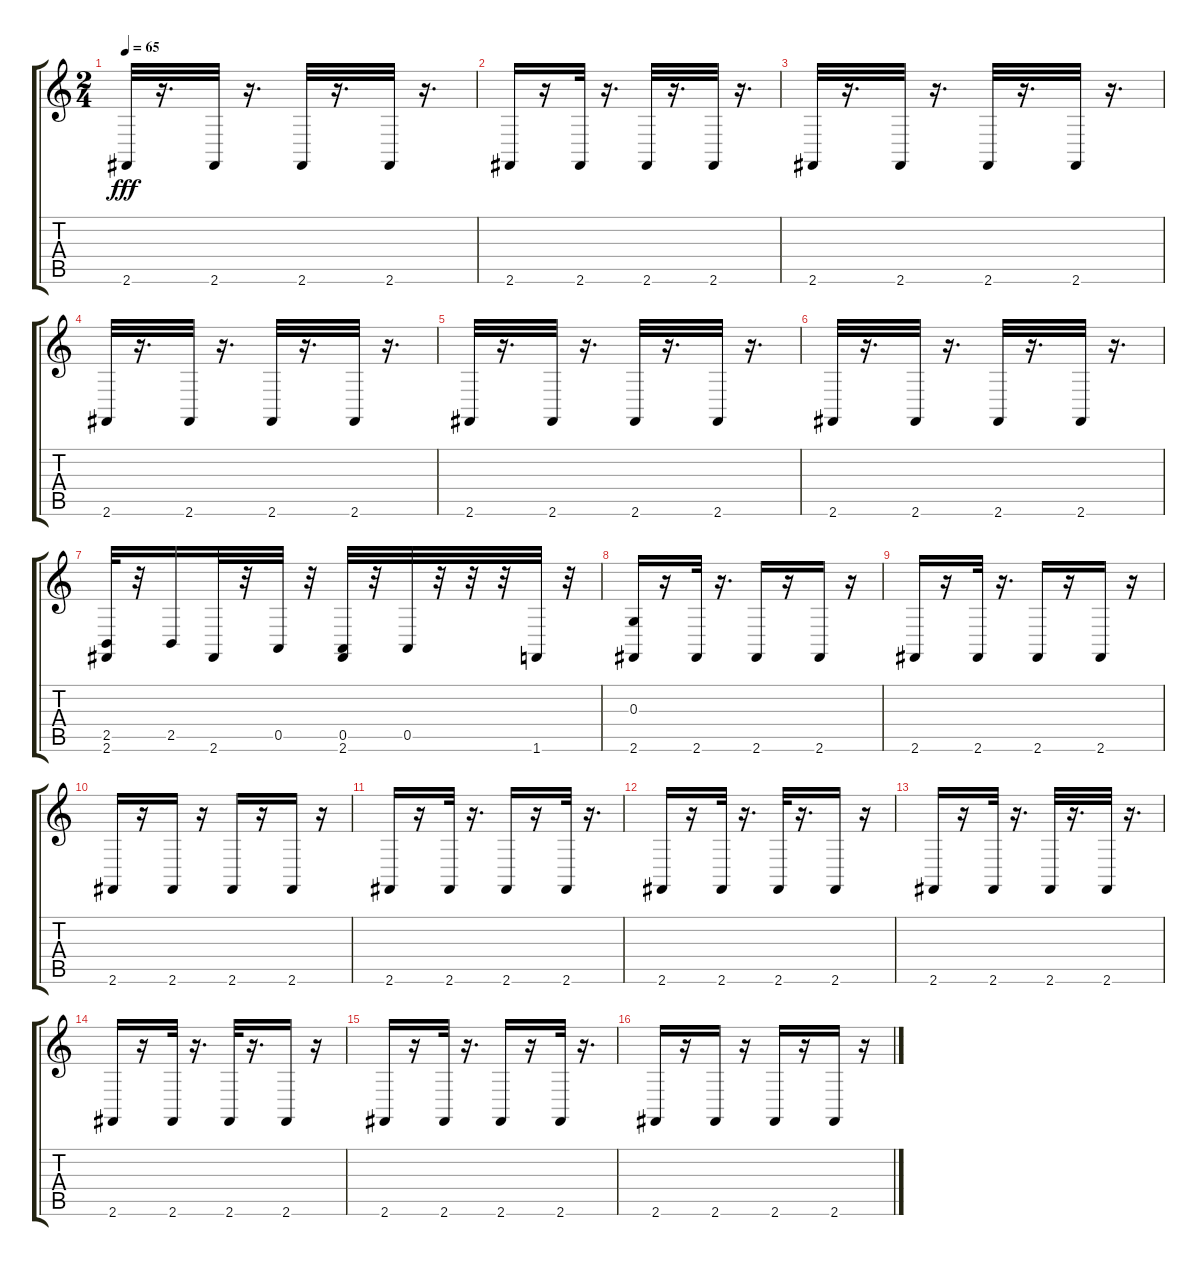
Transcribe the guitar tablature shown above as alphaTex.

\track "" {instrument drawbarorgan}
\staff {score tabs}
\tuning (E4 B3 G3 D3 A2 E2) {hide}
\ts (2 4)
\tempo 65
\clef g2
\ks c
2.6.32{dy fff} r.16{d} 2.6.32 r.16{d} 2.6.32 r.16{d} 2.6.32 r.16{d} |
2.6.16 r.16 2.6.32 r.16{d} 2.6.32 r.16{d} 2.6.32 r.16{d} |
2.6.32 r.16{d} 2.6.32 r.16{d} 2.6.32 r.16{d} 2.6.32 r.16{d} |
2.6.32 r.16{d} 2.6.32 r.16{d} 2.6.32 r.16{d} 2.6.32 r.16{d} |
2.6.32 r.16{d} 2.6.32 r.16{d} 2.6.32 r.16{d} 2.6.32 r.16{d} |
2.6.32 r.16{d} 2.6.32 r.16{d} 2.6.32 r.16{d} 2.6.32 r.16{d} |
(2.5 2.6).32 r.32 2.5.16 2.6.32 r.32 0.5.32 r.32 (0.5 2.6).32 r.32 0.5.32 r.32 r.32 r.32 1.6.32 r.32 |
(0.3 2.6).16 r.16 2.6.32 r.16{d} 2.6.16 r.16 2.6.16 r.16 |
2.6.16 r.16 2.6.32 r.16{d} 2.6.16 r.16 2.6.16 r.16 |
2.6.16 r.16 2.6.16 r.16 2.6.16 r.16 2.6.16 r.16 |
2.6.16 r.16 2.6.32 r.16{d} 2.6.16 r.16 2.6.32 r.16{d} |
2.6.16 r.16 2.6.32 r.16{d} 2.6.32 r.16{d} 2.6.16 r.16 |
2.6.16 r.16 2.6.32 r.16{d} 2.6.32 r.16{d} 2.6.32 r.16{d} |
2.6.16 r.16 2.6.32 r.16{d} 2.6.32 r.16{d} 2.6.16 r.16 |
2.6.16 r.16 2.6.32 r.16{d} 2.6.16 r.16 2.6.32 r.16{d} |
2.6.16 r.16 2.6.16 r.16 2.6.16 r.16 2.6.16 r.16
